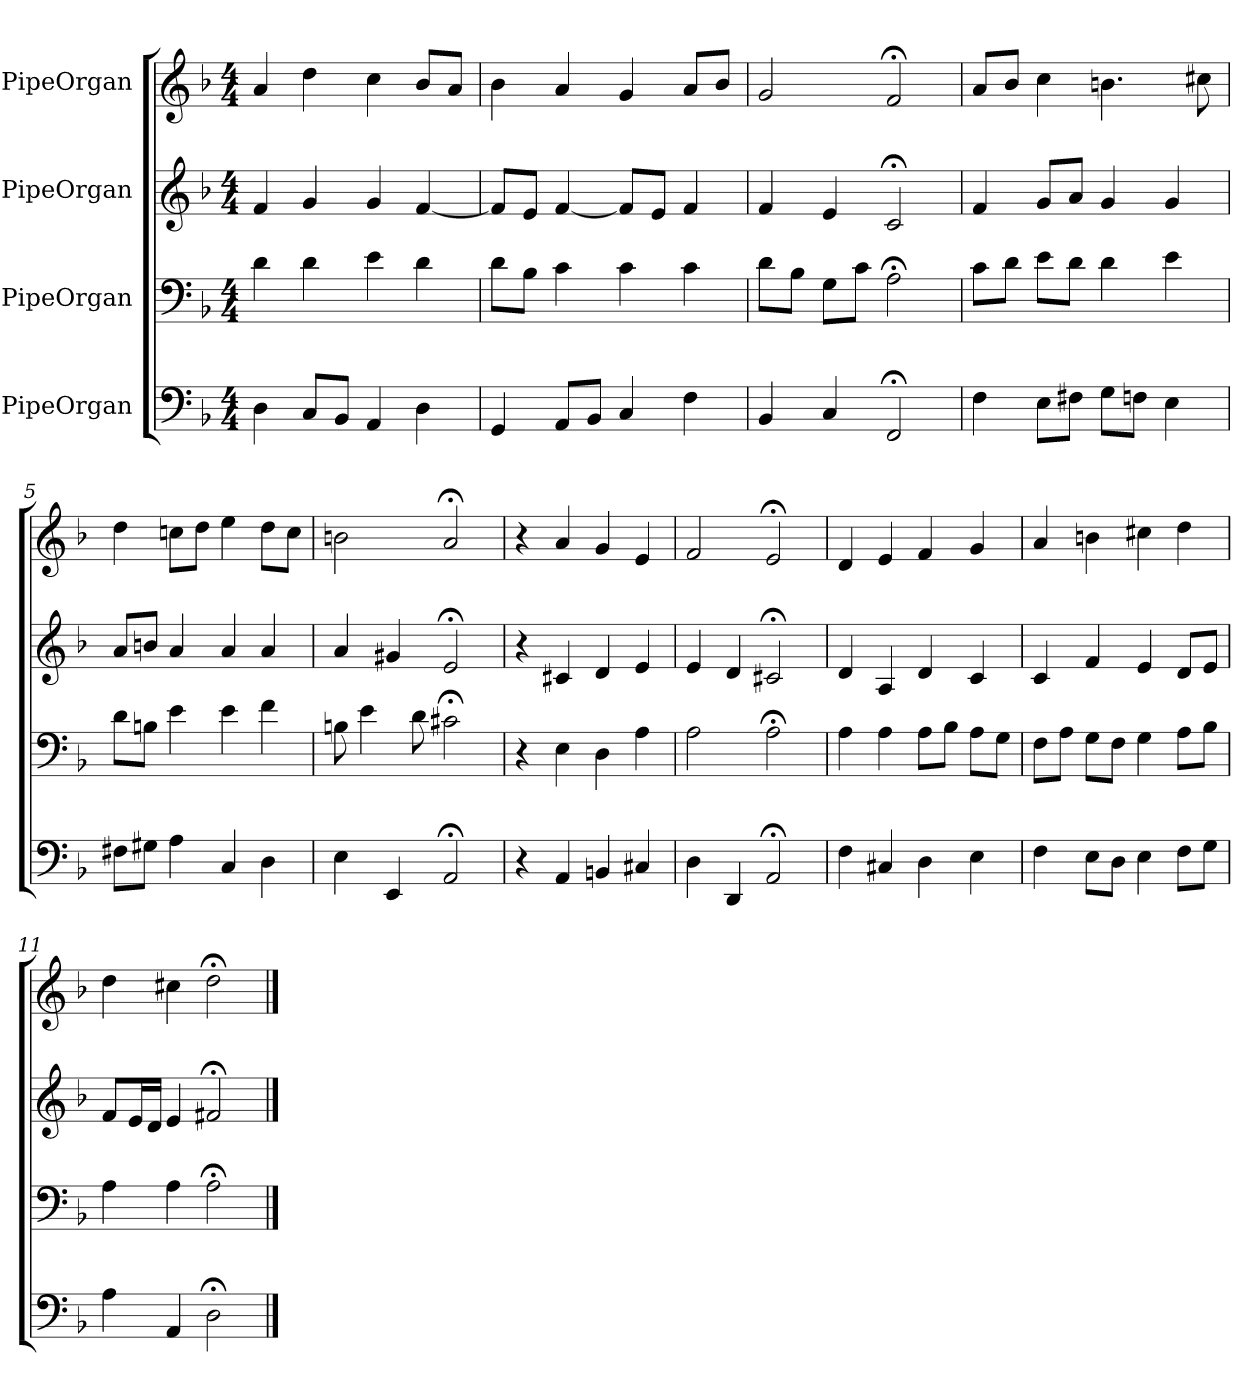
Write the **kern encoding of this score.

**kern	**kern	**kern	**kern
*part4	*part3	*part2	*part1
*staff4	*staff3	*staff2	*staff1
*I"PipeOrgan	*I"PipeOrgan	*I"PipeOrgan	*I"PipeOrgan
*clefF4	*clefF4	*clefG2	*clefG2
*k[b-]	*k[b-]	*k[b-]	*k[b-]
*d:	*d:	*d:	*d:
*M4/4	*M4/4	*M4/4	*M4/4
*MM60	*MM60	*MM60	*MM60
=1	=1	=1	=1
4D	4d	4f	4a
8C/L	4d	4g	4dd
8BB-/J	.	.	.
4AA	4e	4g	4cc
4D	4d	[4f	8b-/L
.	.	.	8a/J
=2	=2	=2	=2
4GG	8d\L	8f/L]	4b-
.	8B-\J	8e/J	.
8AA/L	4c	[4f	4a
8BB-/J	.	.	.
4C	4c	8f/L]	4g
.	.	8e/J	.
4F	4c	4f	8a/L
.	.	.	8b-/J
=3	=3	=3	=3
4BB-	8d\L	4f	2g
.	8B-\J	.	.
4C	8G\L	4e	.
.	8c\J	.	.
2FF;<	2A;<	2c;<	2f;<
=4	=4	=4	=4
4F	8c\L	4f	8a/L
.	8d\J	.	8b-/J
8E\L	8e\L	8g/L	4cc
8F#X\J	8d\J	8a/J	.
8G\L	4d	4g	4.bn
8Fn\J	.	.	.
4E	4e	4g	.
.	.	.	8cc#X
=5	=5	=5	=5
8F#X\L	8d\L	8a/L	4dd
8G#X\J	8Bn\J	8bn/J	.
4A	4e	4a	8ccn\L
.	.	.	8dd\J
4C	4e	4a	4ee
4D	4f	4a	8dd\L
.	.	.	8cc\J
=6	=6	=6	=6
4E	8Bn	4a	2bn
.	4e	.	.
4EE	.	4g#X	.
.	8d	.	.
2AA;<	2c#X;<	2e;<	2a;<
=7	=7	=7	=7
4r	4r	4r	4r
4AA	4E	4c#X	4a
4BBn	4D	4d	4g
4C#X	4A	4e	4e
=8	=8	=8	=8
4D	2A	4e	2f
4DD	.	4d	.
2AA;<	2A;<	2c#X;<	2e;<
=9	=9	=9	=9
4F	4A	4d	4d
4C#X	4A	4A	4e
4D	8A\L	4d	4f
.	8B-\J	.	.
4E	8A\L	4c	4g
.	8G\J	.	.
=10	=10	=10	=10
4F	8F\L	4c	4a
.	8A\J	.	.
8E\L	8G\L	4f	4bn
8D\J	8F\J	.	.
4E	4G	4e	4cc#X
8F\L	8A\L	8d/L	4dd
8G\J	8B-\J	8e/J	.
=11	=11	=11	=11
4A	4A	8f/L	4dd
.	.	16e/L	.
.	.	16d/JJ	.
4AA	4A	4e	4cc#X
2D;<	2A;<	2f#X;<	2dd;<
==	==	==	==
*-	*-	*-	*-
